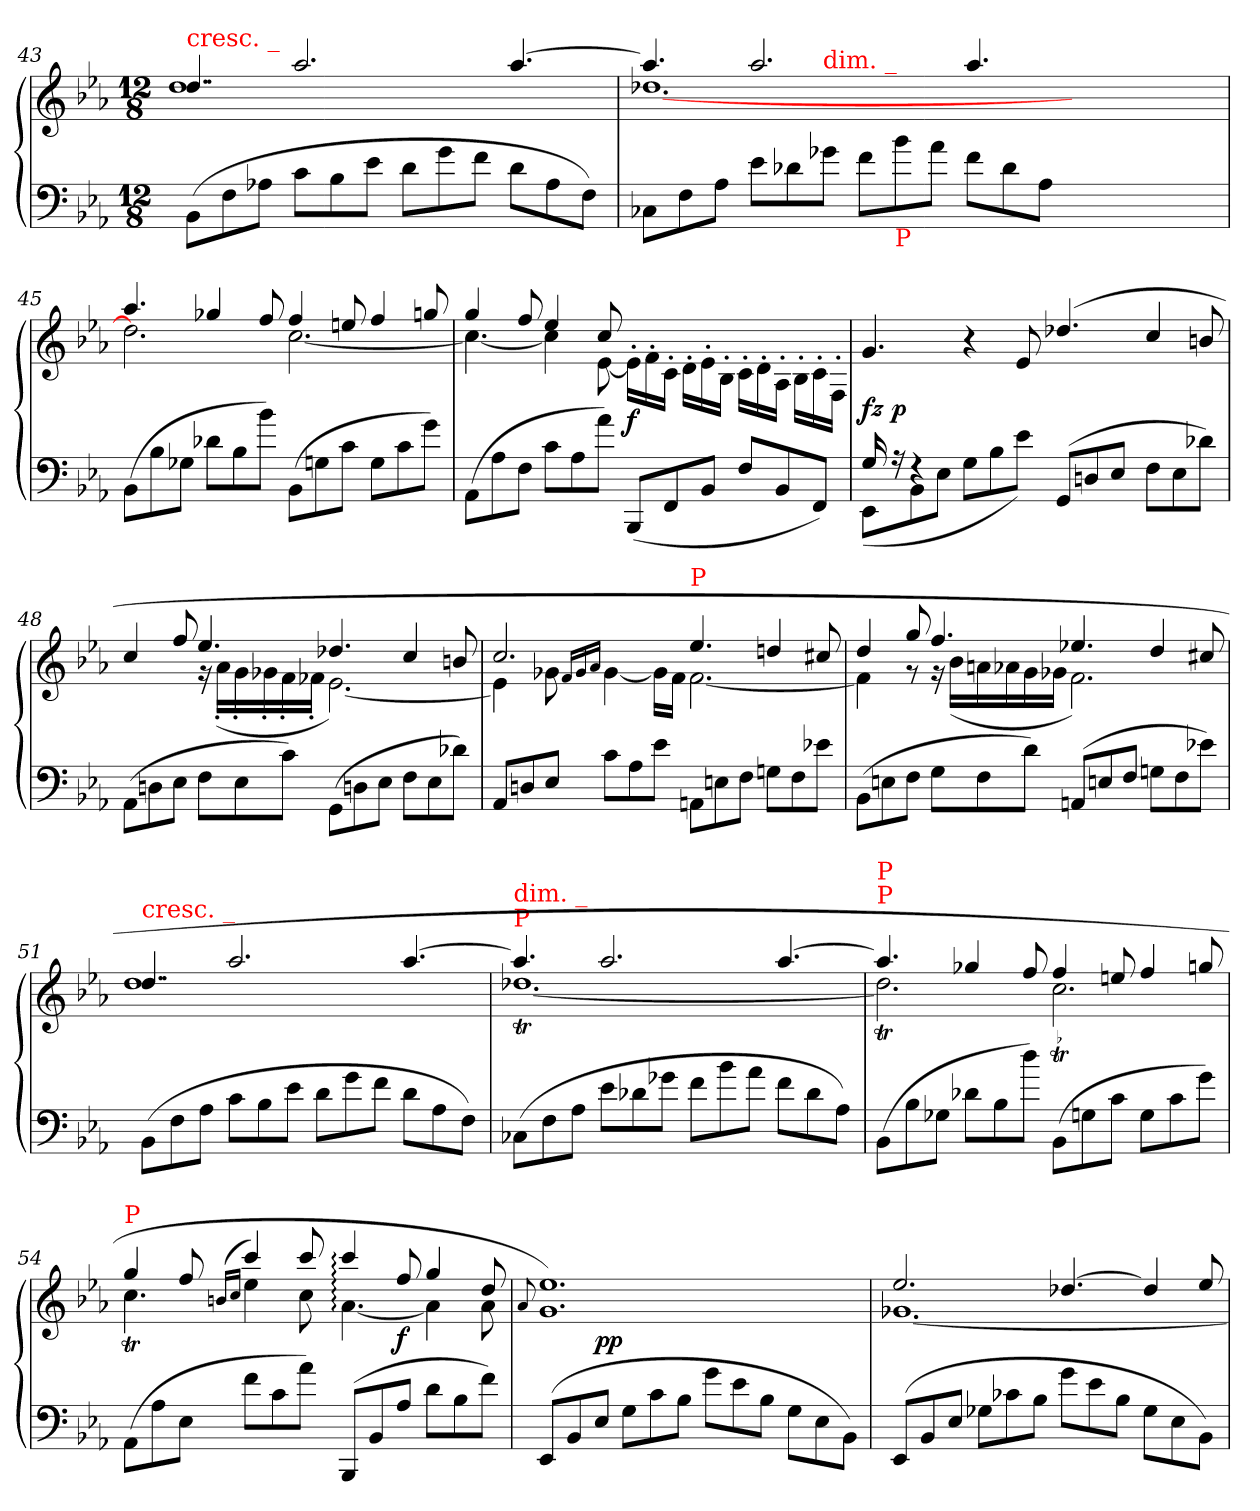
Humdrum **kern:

**kern	**kern	**dynam
*part1	*part1	*part1
*staff2	*staff1	*staff1/2
*clefF4	*clefG2	*
*k[b-e-a-]	*k[b-e-a-]	*
*E-:	*E-:	*
*M12/8	*M12/8	*
=43	=43	=43
*	*^	*
!	!LO:TX:a:color=red:t=cresc. _	!	!
(>8BB-L	4.dd	1.dd	.
8F	.	.	.
8A-XJ	.	.	.
8cL	2.aa-	.	.
8B-	.	.	.
8e-\J	.	.	.
8d\L	.	.	.
8g\	.	.	.
8f\J	.	.	.
8dL	[4.aa-	.	.
8A-	.	.	.
8FJ)	.	.	.
=44	=44	=44	=44
*	*	*^	*
8C-XL	4.aa-]	[1.dd-X	2ryy	.
8F	.	.	.	.
8A-J	.	.	.	.
8e-\L	2.aa-	.	.	.
8d-X	.	.	8ryy	.
!	!	!	!LO:TX:a:color=red:t=dim. _	!
8g-XJ	.	.	1..ryy	.
8f\L	.	.	.	.
!LO:TX:b:color=red:t=P	!	!	!	!
8b-\	.	.	.	.
8a-\J	.	.	.	.
8f\L	4.aa-	.	.	.
8d-\	.	.	.	.
8A-J	.	.	.	.
2..ryy	2..ryy	2ryy	.	.
.	.	4.ryy	.	.
*	*	*v	*v	*
=45	=45	=45	=45
(>8BB-L	4.aa-	2.dd-]	.
8B-	.	.	.
8G-XJ	.	.	.
8d-XL	4gg-X	.	.
8B-	.	.	.
8b-\J)	8ff	.	.
(>8BB-L	4ff	[2.cc	.
8Gn	.	.	.
8cJ	8een	.	.
8GL	4ff	.	.
8c	.	.	.
8g\J)	8ggn	.	.
=46	=46	=46	=46
(>8AA-L	4gg	4.cc_	.
8A-	.	.	.
8FJ	8ff	.	.
8cL	4ee-	4cc]	.
8A-	.	.	.
8a-\J)	8cc	[8e-	.
(<8BBB-L	2.ryy	16e-'>\LL]	f
.	.	16f'>\	.
8FF	.	16c'>\JJ	.
.	.	16d'>\LL	.
8BB-J	.	16e-'>\	.
.	.	16B-'>\JJ	.
8FL	.	16c'>\LL	.
.	.	16d'>\	.
8BB-	.	16A-'>\JJ	.
.	.	16B-'>\LL	.
8FFJ)	.	16c'>\	.
.	.	16F'>\JJ	.
=47	=47	=47	=47
*^	*	*	*
16G	(>8EE-L	4.g	16ryy	fz
16r	.	.	1ryy	p
4rF	8BB-	.	.	.
.	8E-J	.	.	.
4.ryy	8GL	4r	.	.
.	8B-	.	.	.
.	8e-\J)	8e-/	.	.
(8GGL	2.ryy	(>4.dd-X/	.	.
8Dn	.	.	.	.
8E-J	.	.	.	.
.	.	.	4..ryy	.
8FL	.	4cc/	.	.
8E-	.	.	.	.
8d-XJ)	.	8bn/	.	.
*v	*v	*	*	*
=48	=48	=48	=48
(>8AA-\L	4cc/	4.ryy	.
8Dn\	.	.	.
8E-\J	8ff/	.	.
8FL	4.ee-	16rg	.
.	.	(>16a-'>LL	.
8E-	.	16g'>	.
.	.	16g-X'>	.
8cJ)	.	16f'>	.
.	.	16f-X'>JJ	.
(>8GG\L	4.dd-X	[2.e-)	.
8Dn\	.	.	.
8E-\J	.	.	.
8FL	4cc	.	.
8E-	.	.	.
8d-XJ)	8bn	.	.
=49	=49	=49	=49
8AA-L	2.cc	4e-]	.
8Dn	.	.	.
8E-J	.	8g-X	.
.	.	16qf/LL	.
.	.	16qg-/	.
.	.	16qa-/JJ	.
8cL	.	[4g-	.
8A-	.	.	.
8e-J	.	16g-LL]	.
.	.	16fJJ	.
!	!LO:TX:a:color=red:t=P	!	!
8AAn\L	4.ee-	[2.f	.
8En\	.	.	.
8F\J	.	.	.
8GnL	4ddn	.	.
8F	.	.	.
8e-XJ	8cc#X	.	.
=50	=50	=50	=50
(>8BB-L	4dd	4f]	.
8En	.	.	.
8FJ	8gg	8rg	.
8GL	4.ff	16rg	.
.	.	(>16b-LL	.
8F	.	16an	.
.	.	16a-X	.
8dJ)	.	16g	.
.	.	16g-XJJ	.
(>8AAnL	4.ee-X	2.f)	.
8En	.	.	.
8FJ	.	.	.
8GnL	4dd	.	.
8F	.	.	.
8e-XJ)	8cc#X	.	.
=51	=51	=51	=51
!	!LO:TX:a:color=red:t=cresc. _	!	!
(>8BB-L	4.dd	1.dd	.
8F	.	.	.
8A-J	.	.	.
8cL	2.aa-	.	.
8B-	.	.	.
8e-\J	.	.	.
8d\L	.	.	.
8g\	.	.	.
8f\J	.	.	.
8dL	[4.aa-	.	.
8A-	.	.	.
8FJ)	.	.	.
=52	=52	=52	=52
!	!LO:TX:a:color=red:t=P	!	!
!	!LO:TX:a:color=red:t=dim. _	!	!
(>8C-XL	4.aa-]	[1.dd-XT	.
8F	.	.	.
8A-J	.	.	.
8e-\L	2.aa-	.	.
8d-X	.	.	.
8g-XJ	.	.	.
8f\L	.	.	.
8b-\	.	.	.
8a-\J	.	.	.
8f\L	[4.aa-	.	.
8d-\	.	.	.
8A-J)	.	.	.
=53	=53	=53	=53
!	!LO:TX:a:color=red:t=P	!	!
!	!LO:TX:a:color=red:t=P	!	!
(>8BB-L	4.aa-]	2.dd-T]	.
8B-	.	.	.
8G-XJ	.	.	.
8d-XL	4gg-X	.	.
8B-	.	.	.
8dd\J)	8ff	.	.
!	!	!LO:TR:acc=-	!
(>8BB-L	4ff	2.cct	.
8Gn	.	.	.
8cJ	8een	.	.
8GL	4ff	.	.
8c	.	.	.
8g\J)	8ggn	.	.
=54	=54	=54	=54
!	!LO:TX:a:color=red:t=P	!	!
(>8AA-L	4gg	4.ccT	.
8A-	.	.	.
8E-J	8ff	.	.
.	(>16qbn/LL	.	.
.	16qcc/JJ	.	.
8fL	(>4ccc)	4ee-)	.
8c	.	.	.
8a-J)	8ccc	8cc	.
(>8BBB-L	4ccc:	[4.a-:	.
8BB-	.	.	.
8A-J	8ff	.	f
8dL	4gg	4a-]	.
8B-	.	.	.
8fJ)	8dd	8a-	.
*	*v	*v	*
=55	=55	=55
.	8qqa-/	.
*	*^	*
*	*	*^	*
(>8EE-L	1.ee- 1.g)	8ryy	4ryy	.
8BB-	.	1ryy	.	fz fz
8E-J	.	.	1ryy	p p
8GL	.	.	.	.
8c	.	.	.	.
8B-J	.	.	.	.
8g\L	.	.	.	.
8e-\	.	.	.	.
8B-J	.	.	.	.
8GL	.	4.ryy	.	.
8E-	.	.	4ryy	.
8BB-J)	.	.	.	.
*	*	*v	*v	*
=56	=56	=56	=56
(>8EE-L	2.ee-	[1.g-X	.
8BB-	.	.	.
8E-J	.	.	.
8G-XL	.	.	.
8c-X	.	.	.
8B-J	.	.	.
8g\L	[4.dd-X	.	.
8e-\	.	.	.
8B-J	.	.	.
8G-L	4dd-]	.	.
8E-	.	.	.
8BB-J)	8ee-	.	.
*	*v	*v	*
=	=	=
*-	*-	*-
